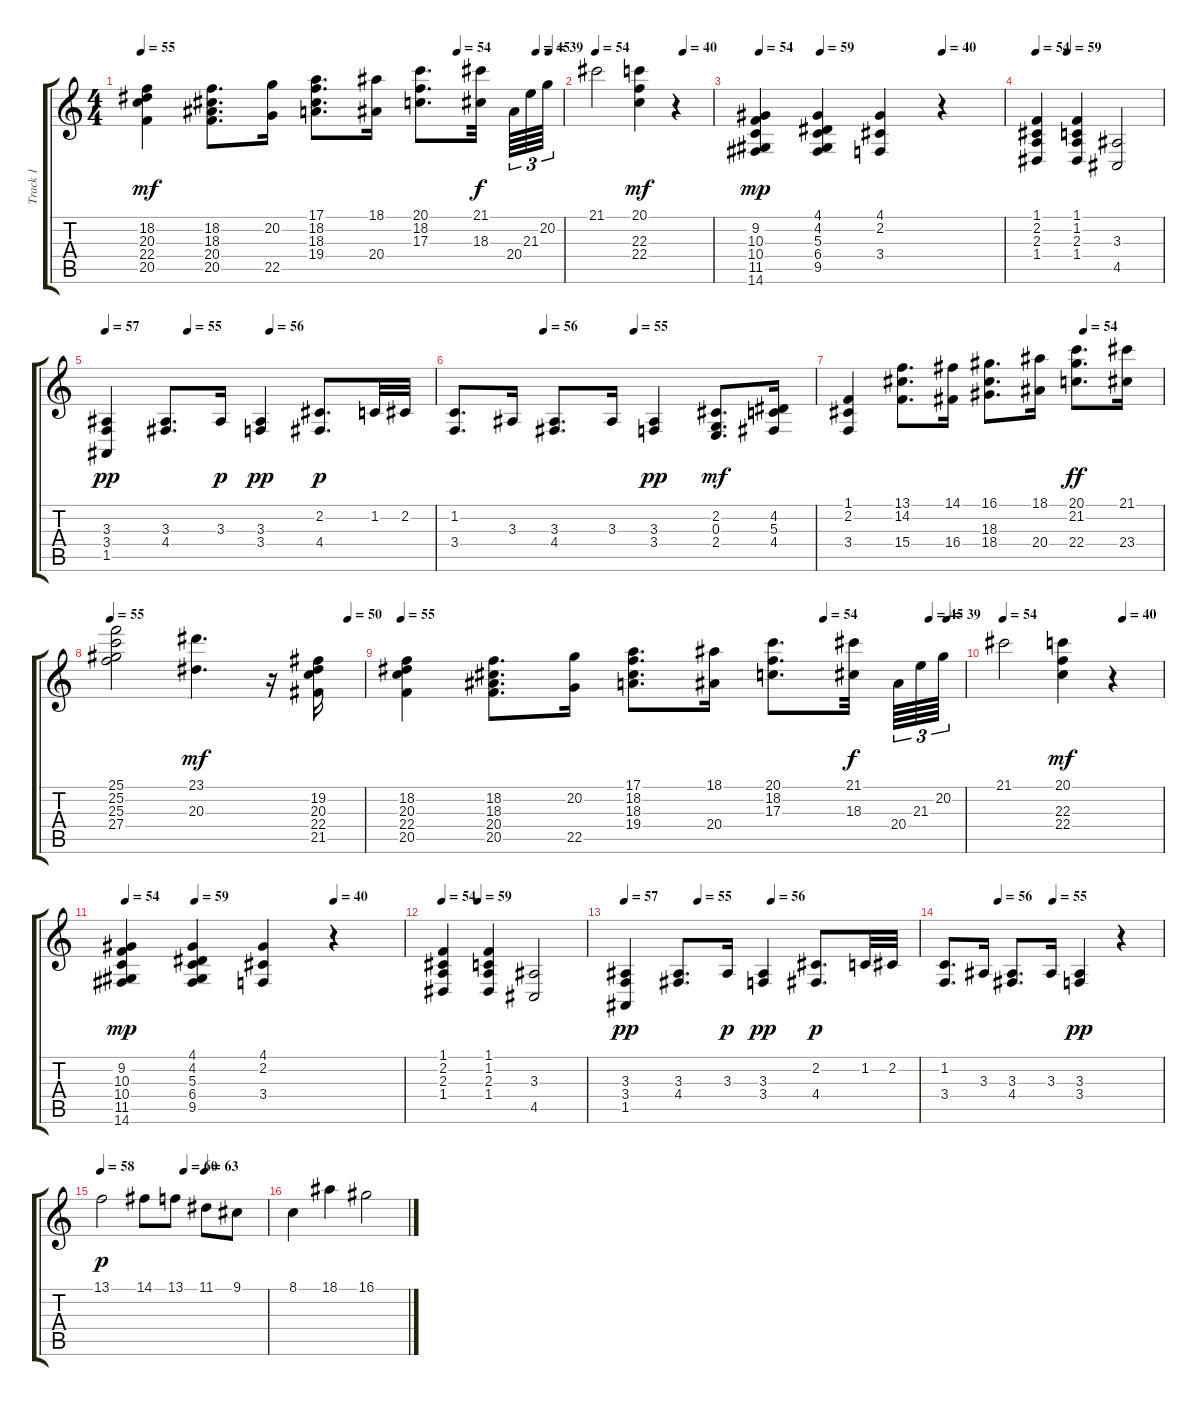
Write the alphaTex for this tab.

\track ("Track 1" "Track 1") {instrument acousticgrandpiano}
\staff {score tabs}
\tuning (E4 B3 G3 D3 A2 E2) {hide}
\ts (4 4)
\tempo 55
\tempo (54 0.75)
\tempo (45 0.9375)
\tempo (39 0.96875)
\clef g2
\ks c
(18.2 20.3 22.4 20.5).4{dy mf} (18.2 18.3 20.4 20.5).8{d} (20.2 22.5).16 (17.1 18.2 18.3 19.4).8{d} (18.1 20.4).16 (20.1 18.2 17.3).8{d} (21.1 18.3).32{dy f beam splitsecondary} 20.4.64{tu (3 2)} 21.3.64{tu (3 2)} 20.2.64{tu (3 2)} |
\tempo 54
\tempo (40 0.75)
21.1.2 (20.1 22.3 22.4).4{dy mf} r.4 |
\tempo 54
\tempo (59 0.25)
\tempo (40 0.75)
(9.2 10.3 10.4 11.5 14.6).4{dy mp} (4.1 4.2 5.3 6.4 9.5).4 (4.1 2.2 3.4).4 r.4 |
\tempo 54
\tempo (59 0.25)
(1.1 2.2 2.3 1.4).4 (1.1 1.2 2.3 1.4).4 (3.3 4.5).2 |
\tempo 57
\tempo (55 0.25)
\tempo (56 0.5)
(3.3 3.4 1.5).4{dy pp} (3.3 4.4).8{d} 3.3.16{dy p} (3.3 3.4).4{dy pp} (2.2 4.4).8{d dy p} 1.2.32 2.2.32 |
\tempo (56 0.25)
\tempo (55 0.5)
(1.2 3.4).8{d} 3.3.16 (3.3 4.4).8{d} 3.3.16 (3.3 3.4).4{dy pp} (2.2 0.3 2.4).8{d dy mf} (4.2 5.3 4.4).16 |
\tempo (54 0.75)
(1.1 2.2 3.4).4 (13.1 14.2 15.4).8{d} (14.1 16.4).16 (16.1 18.3 18.4).8{d} (18.1 20.4).16 (20.1 21.2 22.4).8{d dy ff} (21.1 23.4).16 |
\tempo 55
\tempo (50 0.9375)
(25.1 25.2 25.3 27.4).2 (23.1 20.3).4{d dy mf} r.16 (19.2 20.3 22.4 21.5).16 |
\tempo 55
\tempo (54 0.75)
\tempo (45 0.9375)
\tempo (39 0.96875)
(18.2 20.3 22.4 20.5).4 (18.2 18.3 20.4 20.5).8{d} (20.2 22.5).16 (17.1 18.2 18.3 19.4).8{d} (18.1 20.4).16 (20.1 18.2 17.3).8{d} (21.1 18.3).32{dy f beam splitsecondary} 20.4.64{tu (3 2)} 21.3.64{tu (3 2)} 20.2.64{tu (3 2)} |
\tempo 54
\tempo (40 0.75)
21.1.2 (20.1 22.3 22.4).4{dy mf} r.4 |
\tempo 54
\tempo (59 0.25)
\tempo (40 0.75)
(9.2 10.3 10.4 11.5 14.6).4{dy mp} (4.1 4.2 5.3 6.4 9.5).4 (4.1 2.2 3.4).4 r.4 |
\tempo 54
\tempo (59 0.25)
(1.1 2.2 2.3 1.4).4 (1.1 1.2 2.3 1.4).4 (3.3 4.5).2 |
\tempo 57
\tempo (55 0.25)
\tempo (56 0.5)
(3.3 3.4 1.5).4{dy pp} (3.3 4.4).8{d} 3.3.16{dy p} (3.3 3.4).4{dy pp} (2.2 4.4).8{d dy p} 1.2.32 2.2.32 |
\tempo (56 0.25)
\tempo (55 0.5)
(1.2 3.4).8{d} 3.3.16 (3.3 4.4).8{d} 3.3.16 (3.3 3.4).4{dy pp} r.4 |
\tempo 58
\tempo (60 0.5)
\tempo (63 0.625)
13.1.2{dy p} 14.1.8 13.1.8 11.1.8 9.1.8 |
8.1.4 18.1.4 16.1.2
